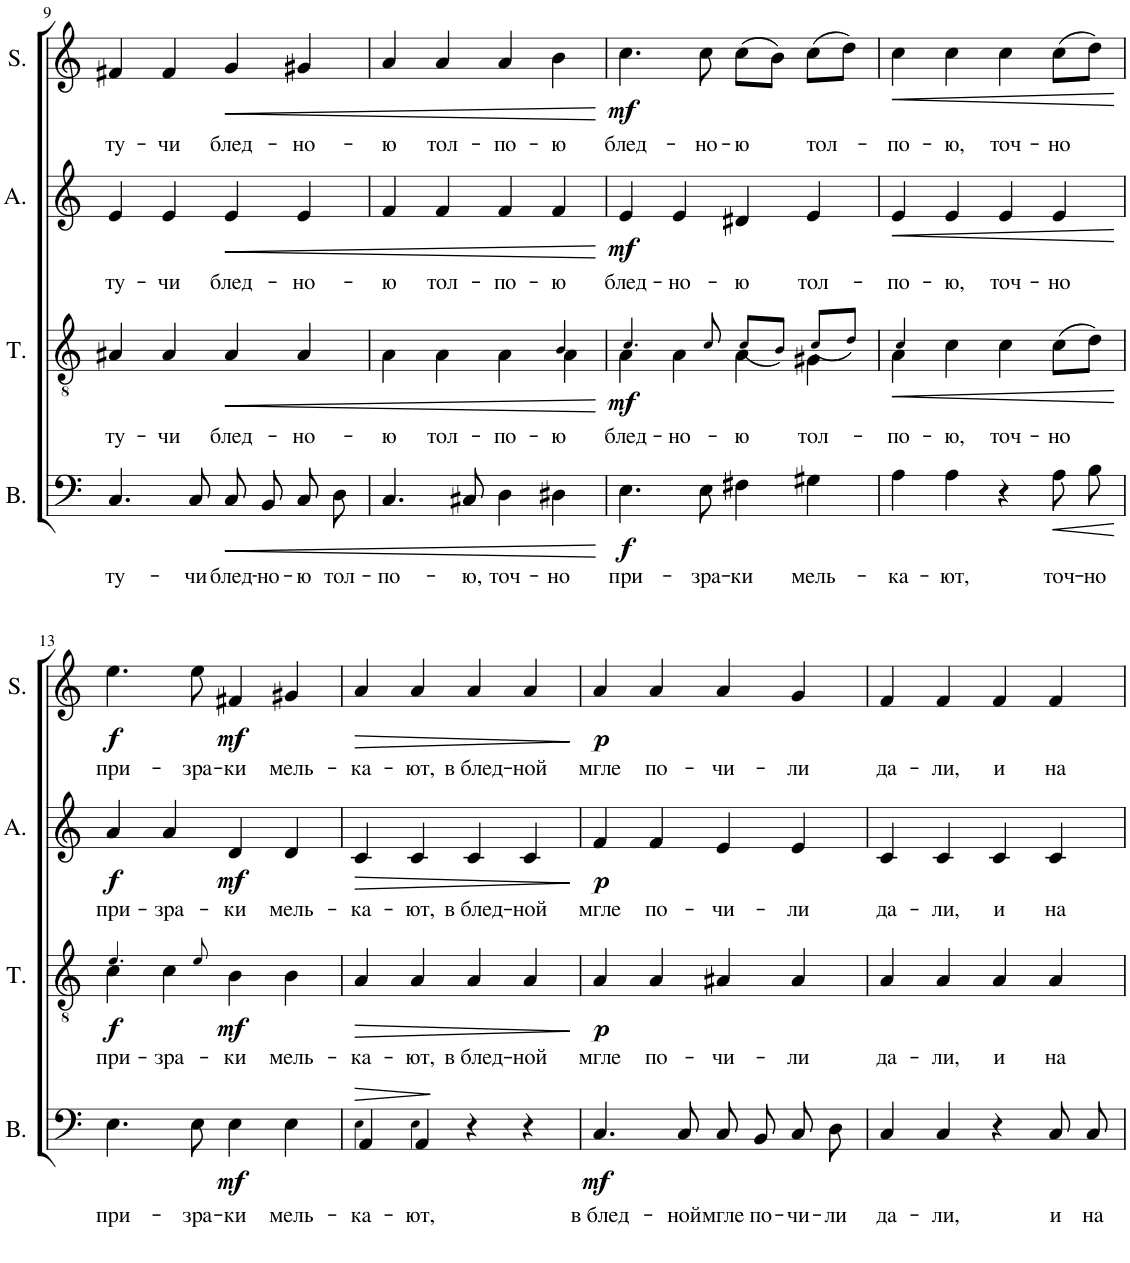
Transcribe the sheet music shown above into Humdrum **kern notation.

**kern	**text	**dynam	**kern	**text	**dynam	**kern	**text	**dynam	**kern	**text	**dynam
*part4	*part4	*part4	*part3	*part3	*part3	*part2	*part2	*part2	*part1	*part1	*part1
*staff4	*staff4	*staff4	*staff3	*staff3	*staff3	*staff2	*staff2	*staff2	*staff1	*staff1	*staff1
*I"Bass	*	*	*I"Tenor	*	*	*I"Alto	*	*	*I"Soprano	*	*
*I'B.	*	*	*I'T.	*	*	*I'A.	*	*	*I'S.	*	*
!!LO:PB:g=z
*clefF4	*	*	*clefGv2	*	*	*clefG2	*	*	*clefG2	*	*
*k[]	*	*	*k[]	*	*	*k[]	*	*	*k[]	*	*
*M4/4	*	*	*M4/4	*	*	*M4/4	*	*	*M4/4	*	*
=9	=9	=9	=9	=9	=9	=9	=9	=9	=9	=9	=9
!	!LO:LY:b	!	!	!LO:LY:b	!	!	!LO:LY:b	!	!	!LO:LY:b	!
4.C/	ту-	.	4A#X/	ту-	.	4e/	ту-	.	4f#X/	ту-	.
!	!	!	!	!LO:LY:b	!	!	!LO:LY:b	!	!	!LO:LY:b	!
.	.	.	4A#/	-чи	.	4e/	-чи	.	4f#/	-чи	.
!	!LO:LY:b	!	!	!	!	!	!	!	!	!	!
8C/	-чи	.	.	.	.	.	.	.	.	.	.
!	!LO:LY:b	!LO:HP:b	!	!LO:LY:b	!LO:HP:b	!	!LO:LY:b	!LO:HP:b	!	!LO:LY:b	!LO:HP:b
8C/L	блед-	<	4A#/	блед-	<	4e/	блед-	<	4g/	блед-	<
!	!LO:LY:b	!	!	!	!	!	!	!	!	!	!
8BB/J	-но-	.	.	.	.	.	.	.	.	.	.
!	!LO:LY:b	!	!	!LO:LY:b	!	!	!LO:LY:b	!	!	!LO:LY:b	!
8C/L	-ю	.	4A#/	-но-	.	4e/	-но-	.	4g#X/	-но-	.
!	!LO:LY:b	!	!	!	!	!	!	!	!	!	!
8D/J	тол-	.	.	.	.	.	.	.	.	.	.
=10	=10	=10	=10	=10	=10	=10	=10	=10	=10	=10	=10
!	!LO:LY:b	!	!	!LO:LY:b	!	!	!LO:LY:b	!	!	!LO:LY:b	!
*	*	*	*^	*	*	*	*	*	*	*	*
4.C/	-по-	.	4A\	2.ryy	-ю	.	4f/	-ю	.	4a/	-ю	.
!	!	!	!	!	!LO:LY:b	!	!	!LO:LY:b	!	!	!LO:LY:b	!
.	.	.	4A\	.	тол-	.	4f/	тол-	.	4a/	тол-	.
!	!LO:LY:b	!	!	!	!	!	!	!	!	!	!	!
8C#X/	-ю,	.	.	.	.	.	.	.	.	.	.	.
!	!LO:LY:b	!	!	!	!LO:LY:b	!	!	!LO:LY:b	!	!	!LO:LY:b	!
4D\	точ-	.	4A\	.	-по-	.	4f/	-по-	.	4a/	-по-	.
!	!LO:LY:b	!	!	!	!LO:LY:b	!	!	!LO:LY:b	!	!	!LO:LY:b	!
4D#X\	-но	.	4A\	4B!/	-ю	.	4f/	-ю	.	4b\	-ю	.
*	*	*	*v	*v	*	*	*	*	*	*	*	*
.	.	[	.	.	[	.	.	[	.	.	[
=11	=11	=11	=11	=11	=11	=11	=11	=11	=11	=11	=11
!	!LO:LY:b	!LO:DY:b	!	!LO:LY:b	!LO:DY:b	!	!LO:LY:b	!LO:DY:b	!	!LO:LY:b	!LO:DY:b
*	*	*	*^	*	*	*	*	*	*	*	*
4.E\	при-	f	4A\	4.c!/	блед-	mf	4e/	блед-	mf	4.cc\	блед-	mf
!	!	!	!	!	!LO:LY:b	!	!	!LO:LY:b	!	!	!	!
.	.	.	4A\	.	-но-	.	4e/	-но-	.	.	.	.
!	!LO:LY:b	!	!	!	!	!	!	!	!	!	!LO:LY:b	!
8E\	-зра-	.	.	8c!/	.	.	.	.	.	8cc\	-но-	.
!	!LO:LY:b	!	!	!	!LO:LY:b	!	!	!LO:LY:b	!	!	!LO:LY:b	!
4F#X\	-ки	.	4A\	(8c!/L	-ю	.	4d#X/	-ю	.	(8cc\L	-ю	.
.	.	.	.	8B!/J)	.	.	.	.	.	8b\J)	.	.
!	!LO:LY:b	!	!	!	!LO:LY:b	!	!	!LO:LY:b	!	!	!LO:LY:b	!
4G#X\	мель-	.	4G#X\	(8c!/L	тол-	.	4e/	тол-	.	(8cc\L	тол-	.
.	.	.	.	8d!/J)	.	.	.	.	.	8dd\J)	.	.
=12	=12	=12	=12	=12	=12	=12	=12	=12	=12	=12	=12	=12
!	!LO:LY:b	!	!	!	!LO:LY:b	!LO:HP:b	!	!LO:LY:b	!LO:HP:b	!	!LO:LY:b	!LO:HP:b
4A\	-ка-	.	4A\	4c!/	-по-	<	4e/	-по-	<	4cc\	-по-	<
!	!LO:LY:b	!	!	!	!LO:LY:b	!	!	!LO:LY:b	!	!	!LO:LY:b	!
4A\	-ют,	.	4c\	2.ryy	-ю,	.	4e/	-ю,	.	4cc\	-ю,	.
!	!	!	!	!	!LO:LY:b	!	!	!LO:LY:b	!	!	!LO:LY:b	!
4r	.	.	4c\	.	точ-	.	4e/	точ-	.	4cc\	точ-	.
!	!LO:LY:b	!LO:HP:b	!	!	!LO:LY:b	!	!	!LO:LY:b	!	!	!LO:LY:b	!
8A\L	точ-	<	(8c\L	.	-но	.	4e/	-но	.	(8cc\L	-но	.
!	!LO:LY:b	!	!	!	!	!	!	!	!	!	!	!
8B\J	-но	.	8d\J)	.	.	.	.	.	.	8dd\J)	.	.
*	*	*	*v	*v	*	*	*	*	*	*	*	*
.	.	[	.	.	[	.	.	[	.	.	[
!!LO:LB:g=z
=13	=13	=13	=13	=13	=13	=13	=13	=13	=13	=13	=13
!	!LO:LY:b	!	!	!LO:LY:b	!LO:DY:b	!	!LO:LY:b	!LO:DY:b	!	!LO:LY:b	!LO:DY:b
*	*	*	*^	*	*	*	*	*	*	*	*
4.E\	при-	.	4c\	4.e!/	при-	f	4a/	при-	f	4.ee\	при-	f
!	!	!	!	!	!LO:LY:b	!	!	!LO:LY:b	!	!	!	!
.	.	.	4c\	.	-зра-	.	4a/	-зра-	.	.	.	.
!	!LO:LY:b	!	!	!	!	!	!	!	!	!	!LO:LY:b	!
8E\	-зра-	.	.	8e!/	.	.	.	.	.	8ee\	-зра-	.
!	!LO:LY:b	!LO:DY:b	!	!	!LO:LY:b	!LO:DY:b	!	!LO:LY:b	!LO:DY:b	!	!LO:LY:b	!LO:DY:b
4E\	-ки	mf	4B\	2ryy	-ки	mf	4d/	-ки	mf	4f#X/	-ки	mf
!	!LO:LY:b	!	!	!	!LO:LY:b	!	!	!LO:LY:b	!	!	!LO:LY:b	!
4E\	мель-	.	4B\	.	мель-	.	4d/	мель-	.	4g#X/	мель-	.
*	*	*	*v	*v	*	*	*	*	*	*	*	*
=14	=14	=14	=14	=14	=14	=14	=14	=14	=14	=14	=14
!	!LO:LY:b	!LO:HP:b	!	!LO:LY:b	!LO:HP:b	!	!LO:LY:b	!LO:HP:b	!	!LO:LY:b	!LO:HP:b
*^	*	*	*	*	*	*	*	*	*	*	*
4AA/	4E!\	-ка-	>	4A/	-ка-	>	4c/	-ка-	>	4a/	-ка-	>
!	!	!LO:LY:b	!	!	!LO:LY:b	!	!	!LO:LY:b	!	!	!LO:LY:b	!
4AA/	4E!\	-ют,	.	4A/	-ют,	.	4c/	-ют,	.	4a/	-ют,	.
!	!	!	!	!	!LO:LY:b	!	!	!LO:LY:b	!	!	!LO:LY:b	!
4r	2ryy	.	]	4A/	в блед-	.	4c/	в блед-	.	4a/	в блед-	.
!	!	!	!	!	!LO:LY:b	!	!	!LO:LY:b	!	!	!LO:LY:b	!
4r	.	.	.	4A/	-ной	.	4c/	-ной	.	4a/	-ной	.
*v	*v	*	*	*	*	*	*	*	*	*	*	*
.	.	.	.	.	]	.	.	]	.	.	]
=15	=15	=15	=15	=15	=15	=15	=15	=15	=15	=15	=15
!	!LO:LY:b	!LO:DY:b	!	!LO:LY:b	!LO:DY:b	!	!LO:LY:b	!LO:DY:b	!	!LO:LY:b	!LO:DY:b
4.C/	в блед-	mf	4A/	мгле	p	4f/	мгле	p	4a/	мгле	p
!	!	!	!	!LO:LY:b	!	!	!LO:LY:b	!	!	!LO:LY:b	!
.	.	.	4A/	по-	.	4f/	по-	.	4a/	по-	.
!	!LO:LY:b	!	!	!	!	!	!	!	!	!	!
8C/	-ной	.	.	.	.	.	.	.	.	.	.
!	!LO:LY:b	!	!	!LO:LY:b	!	!	!LO:LY:b	!	!	!LO:LY:b	!
8C/L	мгле	.	4A#X/	-чи-	.	4e/	-чи-	.	4a/	-чи-	.
!	!LO:LY:b	!	!	!	!	!	!	!	!	!	!
8BB/J	по-	.	.	.	.	.	.	.	.	.	.
!	!LO:LY:b	!	!	!LO:LY:b	!	!	!LO:LY:b	!	!	!LO:LY:b	!
8C/L	-чи-	.	4A#/	-ли	.	4e/	-ли	.	4g/	-ли	.
!	!LO:LY:b	!	!	!	!	!	!	!	!	!	!
8D/J	-ли	.	.	.	.	.	.	.	.	.	.
=16	=16	=16	=16	=16	=16	=16	=16	=16	=16	=16	=16
!	!LO:LY:b	!	!	!LO:LY:b	!	!	!LO:LY:b	!	!	!LO:LY:b	!
4C/	да-	.	4A/	да-	.	4c/	да-	.	4f/	да-	.
!	!LO:LY:b	!	!	!LO:LY:b	!	!	!LO:LY:b	!	!	!LO:LY:b	!
4C/	-ли,	.	4A/	-ли,	.	4c/	-ли,	.	4f/	-ли,	.
!	!	!	!	!LO:LY:b	!	!	!LO:LY:b	!	!	!LO:LY:b	!
4r	.	.	4A/	и	.	4c/	и	.	4f/	и	.
!	!LO:LY:b	!	!	!LO:LY:b	!	!	!LO:LY:b	!	!	!LO:LY:b	!
8C/L	и	.	4A/	на	.	4c/	на	.	4f/	на	.
!	!LO:LY:b	!	!	!	!	!	!	!	!	!	!
8C/J	на	.	.	.	.	.	.	.	.	.	.
=	=	=	=	=	=	=	=	=	=	=	=
*-	*-	*-	*-	*-	*-	*-	*-	*-	*-	*-	*-
